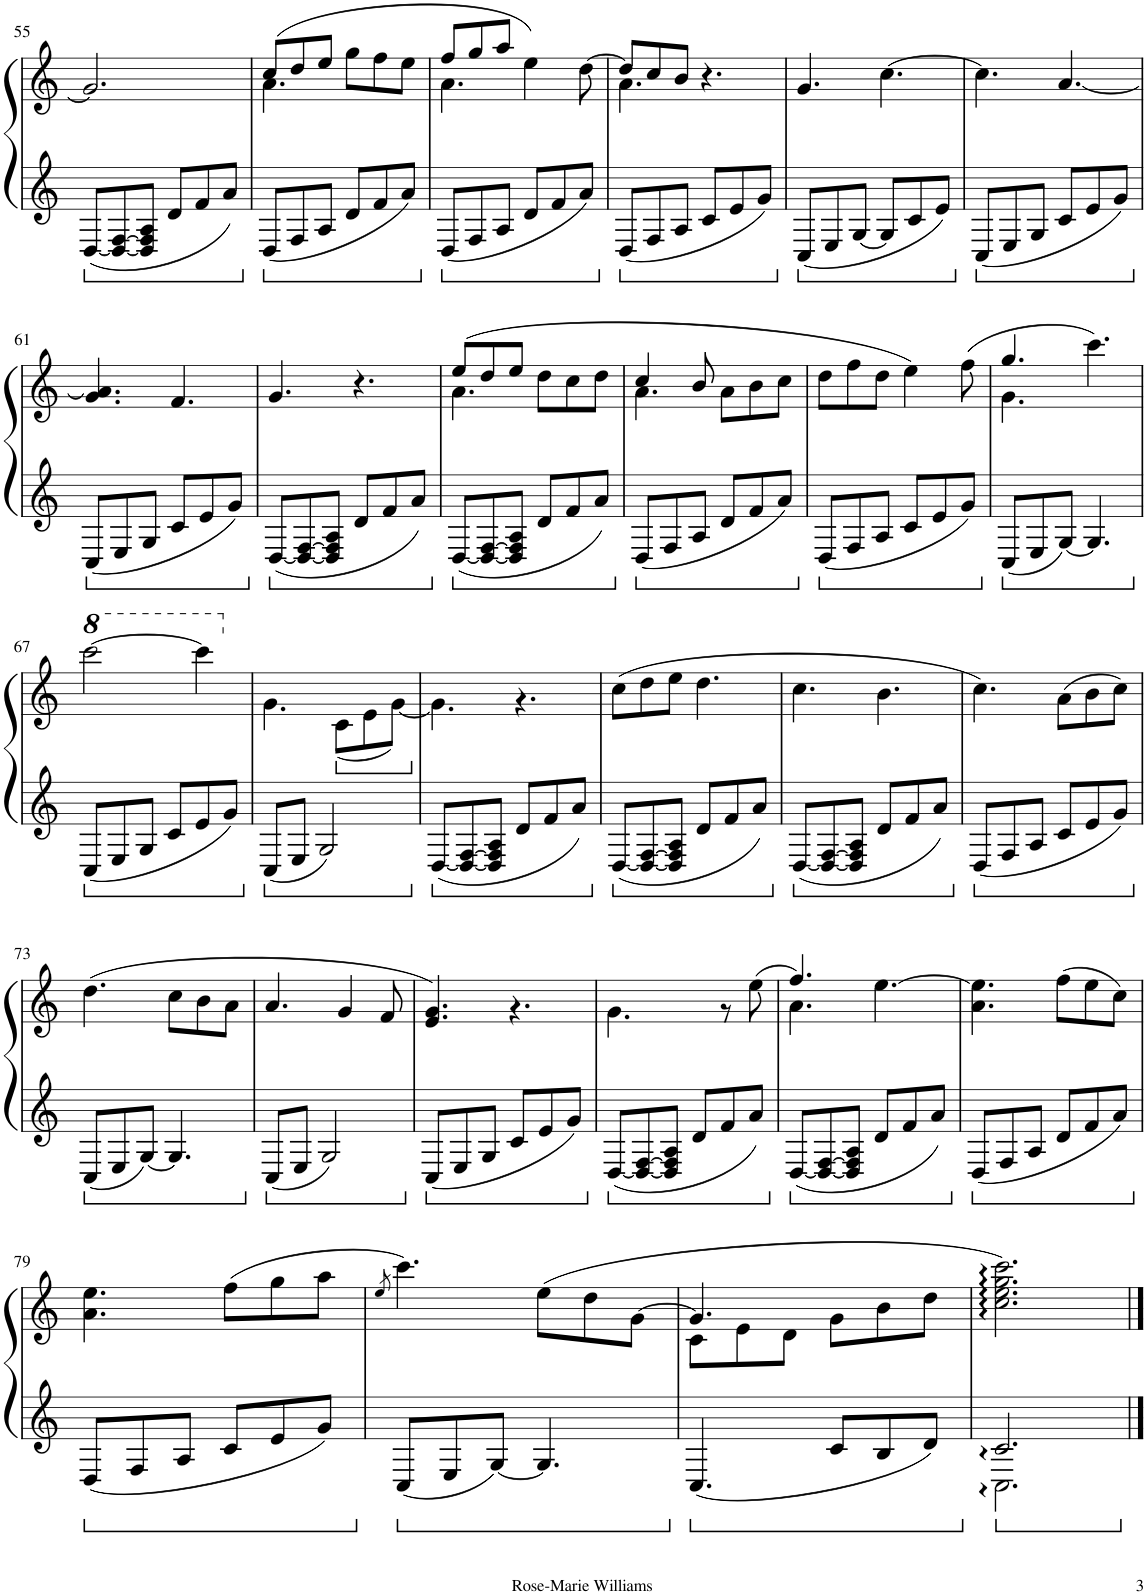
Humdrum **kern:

**kern	**kern
*part1	*part1
*staff2	*staff1
*I"Electric Piano	*
*I'El. Pno.	*
!!LO:PB:g=z
*clefG2	*clefG2
*k[]	*k[]
*M6/8	*M6/8
=55	=55
[8D/L	2.g/]
8D/_ [8F/	.
8D/] 8F/] 8A/J	.
8d/L	.
8f/	.
8a/J	.
=56	=56
*	*^
8D/L	(>8cc/L	4.a\
8F/	8dd/	.
8A/J	8ee/J	.
8d/L	8gg\L	4.ryy
8f/	8ff\	.
8a/J	8ee\J	.
=57	=57	=57
8D/L	8ff/L	4.a\
8F/	8gg/	.
8A/J	8aa/J	.
8d/L	4ee\)	4.ryy
8f/	.	.
8a/J	[8dd\	.
=58	=58	=58
8D/L	8dd/L]	4.a\
8F/	8cc/	.
8A/J	8b/J	.
8c/L	4.r	4.ryy
8e/	.	.
8g/J	.	.
*	*v	*v
=59	=59
8C/L	4.g/
8E/	.
[8G/J	.
8G/L]	[4.cc\
8c/	.
8e/J	.
=60	=60
8C/L	4.cc\]
8E/	.
8G/J	.
8c/L	[4.a/
8e/	.
8g/J	.
!!LO:LB:g=z
=61	=61
8C/L	4.g/ 4.a/]
8E/	.
8G/J	.
8c/L	4.f/
8e/	.
8g/J	.
=62	=62
[8D/L	4.g/
8D/_ [8F/	.
8D/] 8F/] 8A/J	.
8d/L	4.r
8f/	.
8a/J	.
=63	=63
*	*^
[8D/L	(>8ee/L	4.a\
8D/_ [8F/	8dd/	.
8D/] 8F/] 8A/J	8ee/J	.
8d/L	8dd\L	4.ryy
8f/	8cc\	.
8a/J	8dd\J	.
=64	=64	=64
8D/L	4cc/	4.a\
8F/	.	.
8A/J	8b/	.
8d/L	8a\L	4.ryy
8f/	8b\	.
8a/J	8cc\J	.
*	*v	*v
=65	=65
8D/L	8dd\L
8F/	8ff\
8A/J	8dd\J
8c/L	4ee\)
8e/	.
8g/J	(>8ff\
=66	=66
*	*^
8C/L	4.gg/	4.g\
8E/	.	.
[8G/J	.	.
4.G/]	4.ccc\)	4.ryy
*	*v	*v
!!LO:LB:g=z
=67	=67
*	*8va
8C/L	[2cccc\
8E/	.
8G/J	.
8c/L	.
8e/	4cccc\]
8g/J	.
=68	=68
*	*X8va
*	*^
8C/L	4.ryy	4.g\
8E/J	.	.
2G/	.	.
*	*ped	*
.	4.ryy	(<8c\L
.	.	8e\
.	.	[8g\J)
=69	=69	=69
*	*Xped	*
[8D/L	4.ryy	4.g\]
8D/_ [8F/	.	.
8D/] 8F/] 8A/J	.	.
8d/L	4.ryy	4.r
8f/	.	.
8a/J	.	.
*	*v	*v
=70	=70
[8D/L	(>8cc\L
8D/_ [8F/	8dd\
8D/] 8F/] 8A/J	8ee\J
8d/L	4.dd\
8f/	.
8a/J	.
=71	=71
[8D/L	4.cc\
8D/_ [8F/	.
8D/] 8F/] 8A/J	.
8d/L	4.b\
8f/	.
8a/J	.
=72	=72
8D/L	4.cc\)
8F/	.
8A/J	.
8c/L	(>8a\L
8e/	8b\
8g/J	8cc\J)
!!LO:LB:g=z
=73	=73
8C/L	(>4.dd\
8E/	.
[8G/J	.
4.G/]	8cc\L
.	8b\
.	8a\J
=74	=74
8C/L	4.a/
8E/J	.
2G/	.
.	4g/
.	8f/
=75	=75
*	*^
8C/L	4.e/ 4.g/)	4.ryy
8E/	.	.
8G/J	.	.
8c/L	4.ryy	4.r
8e/	.	.
8g/J	.	.
=76	=76	=76
[8D/L	2ryy	4.g\
8D/_ [8F/	.	.
8D/] 8F/] 8A/J	.	.
8d/L	.	8ryy
8f/	8ryy	8r
8a/J	(>8ee\	8ryy
=77	=77	=77
[8D/L	4.ff/)	4.a\
8D/_ [8F/	.	.
8D/] 8F/] 8A/J	.	.
8d/L	[4.ee\	4.ryy
8f/	.	.
8a/J	.	.
*	*v	*v
=78	=78
8D/L	4.a\ 4.ee\]
8F/	.
8A/J	.
8d/L	(>8ff\L
8f/	8ee\
8a/J	8cc\J)
!!LO:LB:g=z
=79	=79
8D/L	4.a\ 4.ee\
8F/	.
8A/J	.
8c/L	(>8ff\L
8e/	8gg\
8g/J	8aa\J
=80	=80
.	8qee/
8C/L	4.ccc\)
8E/	.
[8G/J	.
4.G/]	(>8ee\L
.	8dd\
.	[8g\J
=81	=81
*	*^
4.C/	4.g/]	8c\L
.	.	8e\
.	.	8d\J
8c/L	8g\L	4.ryy
8B/	8b\	.
8d/J	8dd\J	.
*	*v	*v
=82	=82
*^	*
2.c:/	2.C:\	2.cc\: 2.ee\: 2.gg\: 2.ccc\:)
*v	*v	*
==	==
*-	*-
